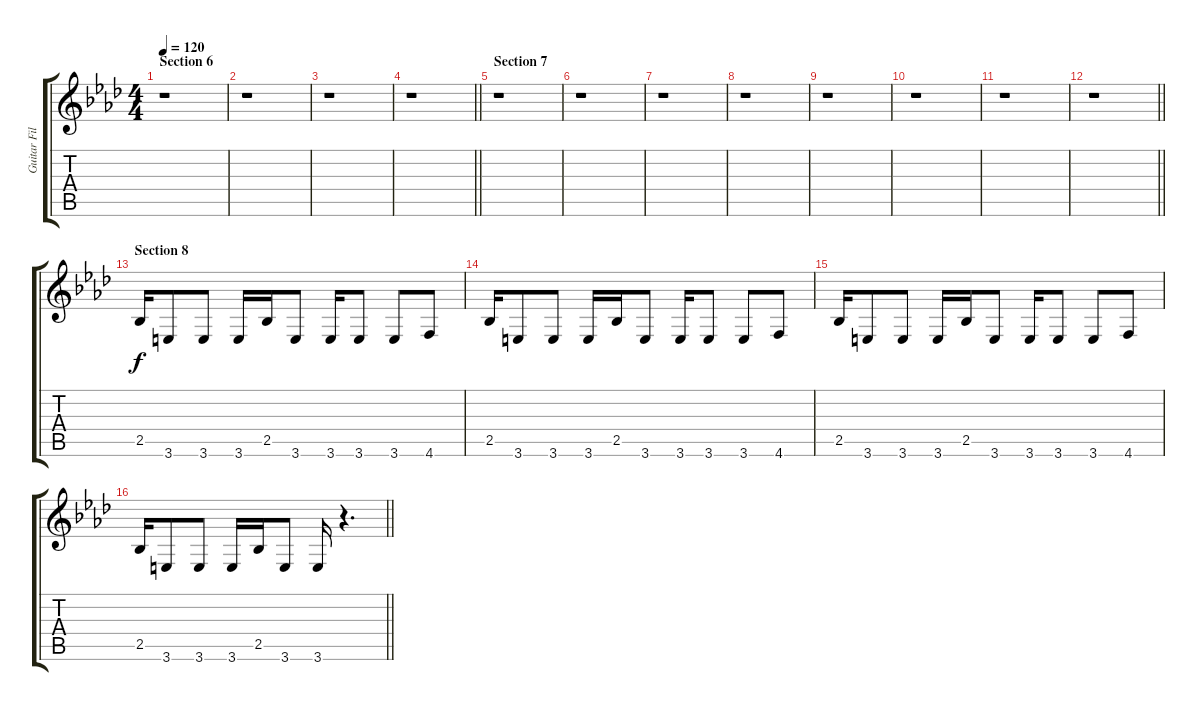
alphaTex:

\track ("Guitar Fills" "Guitar Fil") {instrument electricguitarclean}
\staff {score tabs}
\tuning (Eb4 Bb3 Gb3 Db3 Ab2 Db2) {hide}
\ts (4 4)
\section ("" "Section 6")
\tempo 120
\clef g2
\ks ab
r.1{dy f} |
r.1 |
r.1 |
\barLineRight lightlight
r.1 |
\section ("" "Section 7")
r.1 |
r.1 |
r.1 |
r.1 |
r.1 |
r.1 |
r.1 |
\barLineRight lightlight
r.1 |
\section ("" "Section 8")
2.5.16 3.6.8 3.6.8 3.6.16 2.5.16 3.6.8 3.6.16 3.6.8 3.6.8 4.6.8 |
2.5.16 3.6.8 3.6.8 3.6.16 2.5.16 3.6.8 3.6.16 3.6.8 3.6.8 4.6.8 |
2.5.16 3.6.8 3.6.8 3.6.16 2.5.16 3.6.8 3.6.16 3.6.8 3.6.8 4.6.8 |
\barLineRight lightlight
2.5.16 3.6.8 3.6.8 3.6.16 2.5.16 3.6.8 3.6.16 r.4{d}
